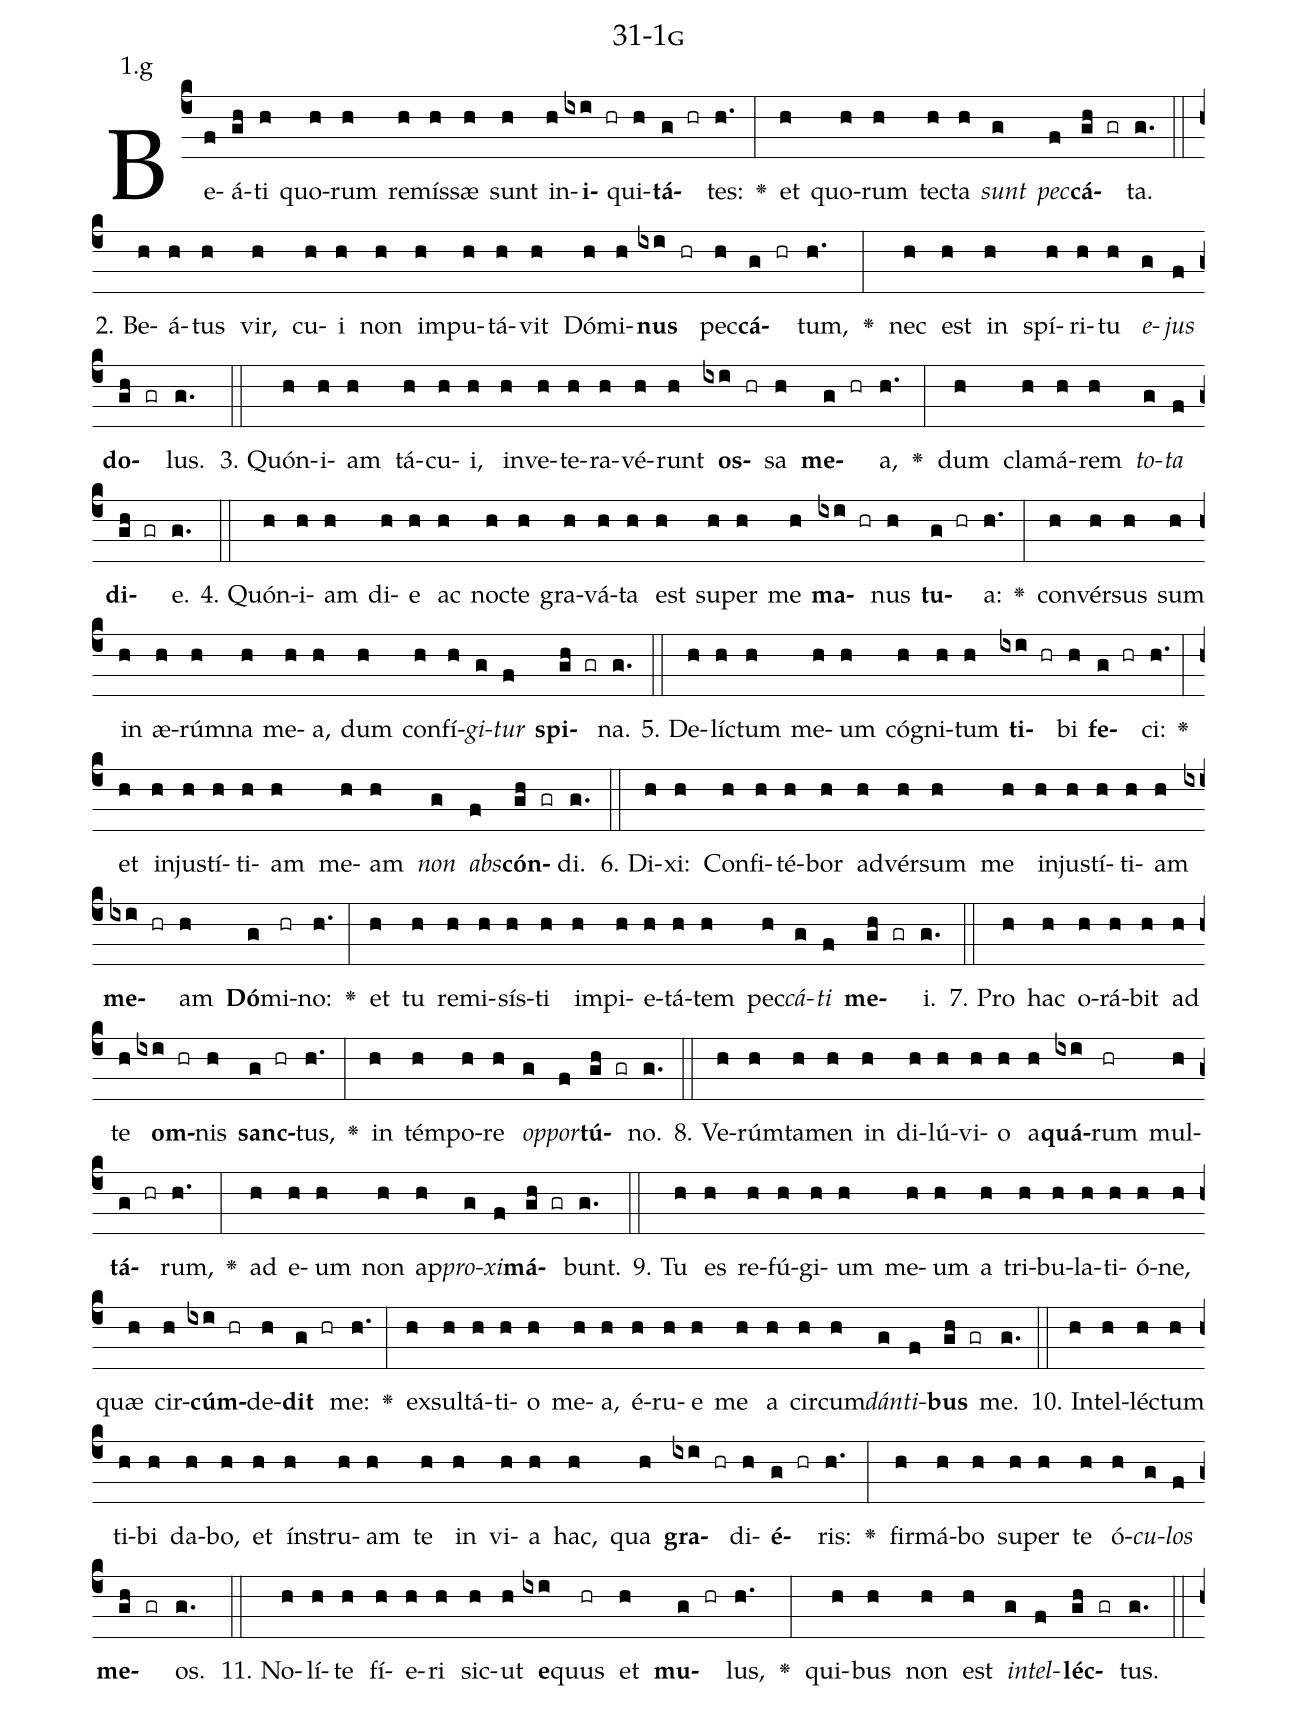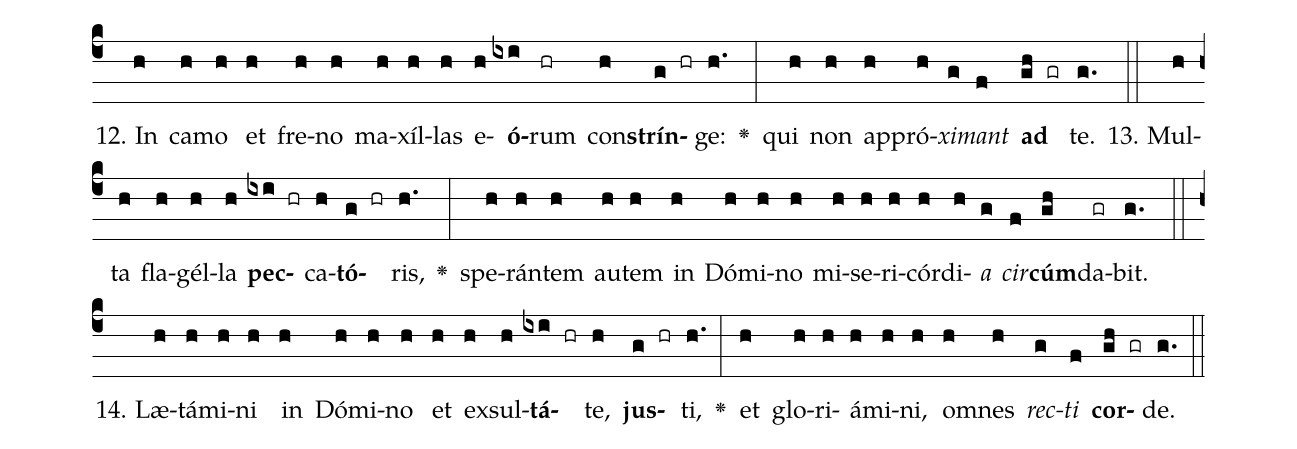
name: 31-1g;
annotation: 1.g;
%%
(c4)Be(f)á(gh)ti(h) quo(h)rum(h) re(h)mís(h)sæ(h) sunt(h) in(h)<b>i</b>(ixi hr)qui(h)<b>tá</b>(g hr)tes:(h.) <v>\greheightstar</v>(:) et(h) quo(h)rum(h) tec(h)ta(h) <i>sunt</i>(g) <i>pec</i>(f)<b>cá</b>(gh gr)ta.(g.) (::)
2. Be(h)á(h)tus(h) vir,(h) cu(h)i(h) non(h) im(h)pu(h)tá(h)vit(h) Dó(h)mi(h)<b>nus</b>(ixi hr) pec(h)<b>cá</b>(g hr)tum,(h.) <v>\greheightstar</v>(:) nec(h) est(h) in(h) spí(h)ri(h)tu(h) <i>e</i>(g)<i>jus</i>(f) <b>do</b>(gh gr)lus.(g.) (::)
3. Quón(h)i(h)am(h) tá(h)cu(h)i,(h) in(h)ve(h)te(h)ra(h)vé(h)runt(h) <b>os</b>(ixi hr)sa(h) <b>me</b>(g hr)a,(h.) <v>\greheightstar</v>(:) dum(h) cla(h)má(h)rem(h) <i>to</i>(g)<i>ta</i>(f) <b>di</b>(gh gr)e.(g.) (::)
4. Quón(h)i(h)am(h) di(h)e(h) ac(h) noc(h)te(h) gra(h)vá(h)ta(h) est(h) su(h)per(h) me(h) <b>ma</b>(ixi hr)nus(h) <b>tu</b>(g hr)a:(h.) <v>\greheightstar</v>(:) con(h)vér(h)sus(h) sum(h) in(h) æ(h)rúm(h)na(h) me(h)a,(h) dum(h) con(h)fí(h)<i>gi</i>(g)<i>tur</i>(f) <b>spi</b>(gh gr)na.(g.) (::)
5. De(h)líc(h)tum(h) me(h)um(h) có(h)gni(h)tum(h) <b>ti</b>(ixi hr)bi(h) <b>fe</b>(g hr)ci:(h.) <v>\greheightstar</v>(:) et(h) in(h)jus(h)tí(h)ti(h)am(h) me(h)am(h) <i>non</i>(g) <i>abs</i>(f)<b>cón</b>(gh gr)di.(g.) (::)
6. Di(h)xi:(h) Con(h)fi(h)té(h)bor(h) ad(h)vér(h)sum(h) me(h) in(h)jus(h)tí(h)ti(h)am(h) <b>me</b>(ixi hr)am(h) <b>Dó</b>(g)mi(hr)no:(h.) <v>\greheightstar</v>(:) et(h) tu(h) re(h)mi(h)sís(h)ti(h) im(h)pi(h)e(h)tá(h)tem(h) pec(h)<i>cá</i>(g)<i>ti</i>(f) <b>me</b>(gh gr)i.(g.) (::)
7. Pro(h) hac(h) o(h)rá(h)bit(h) ad(h) te(h) <b>om</b>(ixi hr)nis(h) <b>sanc</b>(g hr)tus,(h.) <v>\greheightstar</v>(:) in(h) tém(h)po(h)re(h) <i>op</i>(g)<i>por</i>(f)<b>tú</b>(gh gr)no.(g.) (::)
8. Ve(h)rúm(h)ta(h)men(h) in(h) di(h)lú(h)vi(h)o(h) a(h)<b>quá</b>(ixi)rum(hr) mul(h)<b>tá</b>(g hr)rum,(h.) <v>\greheightstar</v>(:) ad(h) e(h)um(h) non(h) ap(h)<i>pro</i>(g)<i>xi</i>(f)<b>má</b>(gh gr)bunt.(g.) (::)
9. Tu(h) es(h) re(h)fú(h)gi(h)um(h) me(h)um(h) a(h) tri(h)bu(h)la(h)ti(h)ó(h)ne,(h) quæ(h) cir(h)<b>cúm</b>(ixi hr)de(h)<b>dit</b>(g hr) me:(h.) <v>\greheightstar</v>(:) ex(h)sul(h)tá(h)ti(h)o(h) me(h)a,(h) é(h)ru(h)e(h) me(h) a(h) cir(h)cum(h)<i>dán</i>(g)<i>ti</i>(f)<b>bus</b>(gh gr) me.(g.) (::)
10. In(h)tel(h)léc(h)tum(h) ti(h)bi(h) da(h)bo,(h) et(h) ín(h)stru(h)am(h) te(h) in(h) vi(h)a(h) hac,(h) qua(h) <b>gra</b>(ixi hr)di(h)<b>é</b>(g hr)ris:(h.) <v>\greheightstar</v>(:) fir(h)má(h)bo(h) su(h)per(h) te(h) ó(h)<i>cu</i>(g)<i>los</i>(f) <b>me</b>(gh gr)os.(g.) (::)
11. No(h)lí(h)te(h) fí(h)e(h)ri(h) sic(h)ut(h) <b>e</b>(ixi)quus(hr) et(h) <b>mu</b>(g hr)lus,(h.) <v>\greheightstar</v>(:) qui(h)bus(h) non(h) est(h) <i>in</i>(g)<i>tel</i>(f)<b>léc</b>(gh gr)tus.(g.) (::)
12. In(h) ca(h)mo(h) et(h) fre(h)no(h) ma(h)xíl(h)las(h) e(h)<b>ó</b>(ixi)rum(hr) con(h)<b>strín</b>(g hr)ge:(h.) <v>\greheightstar</v>(:) qui(h) non(h) ap(h)pró(h)<i>xi</i>(g)<i>mant</i>(f) <b>ad</b>(gh gr) te.(g.) (::)
13. Mul(h)ta(h) fla(h)gél(h)la(h) <b>pec</b>(ixi hr)ca(h)<b>tó</b>(g hr)ris,(h.) <v>\greheightstar</v>(:) spe(h)rán(h)tem(h) au(h)tem(h) in(h) Dó(h)mi(h)no(h) mi(h)se(h)ri(h)cór(h)di(h)<i>a</i>(g) <i>cir</i>(f)<b>cúm</b>(gh)da(gr)bit.(g.) (::)
14. Læ(h)tá(h)mi(h)ni(h) in(h) Dó(h)mi(h)no(h) et(h) ex(h)sul(h)<b>tá</b>(ixi hr)te,(h) <b>jus</b>(g hr)ti,(h.) <v>\greheightstar</v>(:) et(h) glo(h)ri(h)á(h)mi(h)ni,(h) om(h)nes(h) <i>rec</i>(g)<i>ti</i>(f) <b>cor</b>(gh gr)de.(g.) (::)
